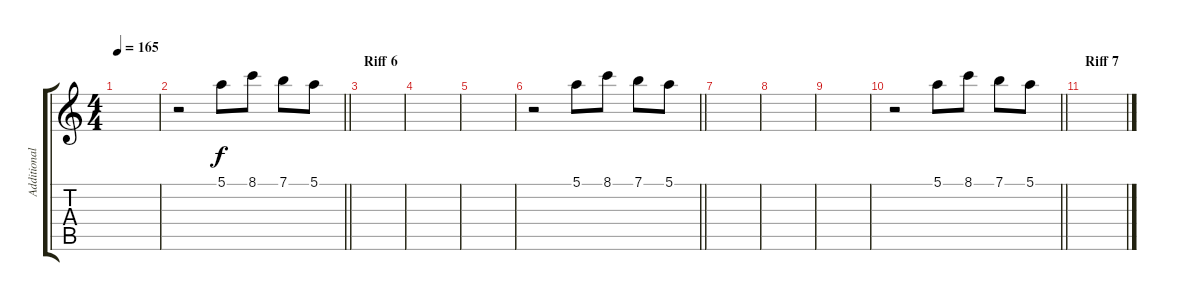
\track ("Additional Guitar" "Additional") {instrument distortionguitar}
\staff {score tabs}
\tuning (E4 B3 G3 D3 A2 E2) {hide}
\ts (4 4)
\tempo 165
\clef g2
\ks c
|
\barLineRight lightlight
r.2 5.1.8 8.1.8 7.1.8 5.1.8 |
\section ("" "Riff 6")
|
|
|
\barLineRight lightlight
r.2 5.1.8 8.1.8 7.1.8 5.1.8 |
|
|
|
\barLineRight lightlight
r.2 5.1.8 8.1.8 7.1.8 5.1.8 |
\section ("" "Riff 7")
